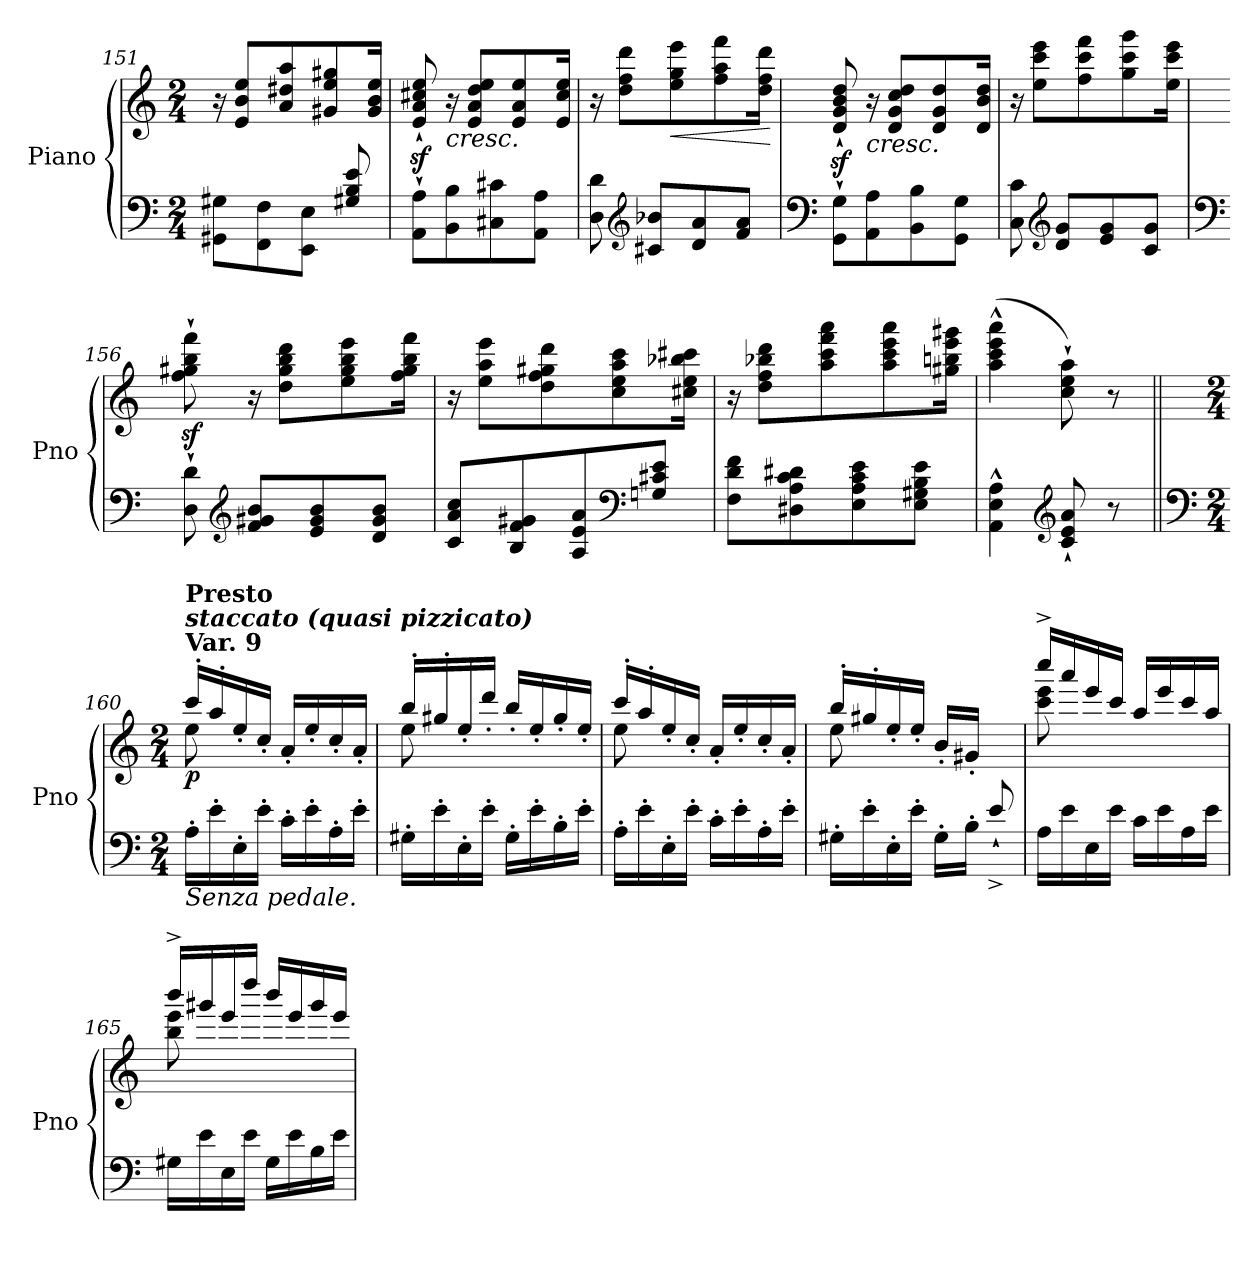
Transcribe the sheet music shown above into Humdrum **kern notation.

**kern	**kern	**dynam
*part1	*part1	*part1
*staff2	*staff1	*staff1/2
*I"Piano	*	*
*I'Pno	*	*
*clefF4	*clefG2	*
*k[]	*k[]	*
*M2/4	*M2/4	*
=151	=151	=151
8GG#X\ 8G#X\L	16r	.
.	8e/ 8b/ 8ee/L	.
8FF\ 8F\	.	.
.	8a/ 8dd#X/ 8aa/	.
8EE\ 8E\J	.	.
.	8g#X/ 8ee/ 8gg#X/	.
8G#X/ 8B/ 8e/	.	.
.	16g#/ 16b/ 16ee/Jk	.
=152	=152	=152
8AA\` 8A\`L	8e/z<` 8a/z<` 8cc#X/z<` 8ee/z<`	.
!	!LO:TX:b:i:t=cresc.	!
8BB\ 8B\	16r	.
.	8e/ 8a/ 8dd/ 8ee/L	.
8C#X\ 8c#X\	.	.
.	8e/ 8a/ 8ee/	.
8AA\ 8A\J	.	.
.	16e/ 16cc#/ 16ee/Jk	.
=153	=153	=153
8D\ 8d\	16r	.
.	8dd\ 8ff\ 8ddd\L	.
*clefG2	*	*
8c#X/ 8b-X/L	.	.
!	!	!LO:HP:b
.	8ee\ 8gg\ 8eee\	<
8d/ 8a/	.	.
.	8ff\ 8aa\ 8fff\	.
8f/ 8a/J	.	.
.	16dd\ 16ff\ 16ddd\Jk	.
.	.	[
=154	=154	=154
*clefF4	*	*
8GG\` 8G\`L	8d/z<` 8g/z<` 8b/z<` 8dd/z<`	.
!	!LO:TX:b:i:t=cresc.	!
8AA\ 8A\	16r	.
.	8d/ 8g/ 8cc/ 8dd/L	.
8BB\ 8B\	.	.
.	8d/ 8g/ 8dd/	.
8GG\ 8G\J	.	.
.	16d/ 16b/ 16dd/Jk	.
!!LO:LB:g=z
=155	=155	=155
8C\ 8c\	16r	.
.	8ee\ 8ccc\ 8eee\L	.
*clefG2	*	*
8d/ 8g/L	.	.
.	8ff\ 8ccc\ 8fff\	.
8e/ 8g/	.	.
.	8gg\ 8ccc\ 8ggg\	.
8c/ 8g/J	.	.
.	16ee\ 16ccc\ 16eee\Jk	.
=156	=156	=156
*clefF4	*	*
8D\` 8d\`	8ff\z<` 8gg#X\z<` 8bb\z<` 8fff\z<`	.
*clefG2	*	*
8f/ 8g#X/ 8b/L	16r	.
.	8dd\ 8gg#\ 8bb\ 8ddd\L	.
8e/ 8g#/ 8b/	.	.
.	8ee\ 8gg#\ 8bb\ 8eee\	.
8d/ 8g#/ 8b/J	.	.
.	16ff\ 16gg#\ 16bb\ 16fff\Jk	.
=157	=157	=157
!	!	!LO:DY:b
!	!	!LO:DY:n=1:b
!	!	!LO:DY:n=2:b
8c/ 8a/ 8cc/L	16r	other-dynamics other-dynamics other-dynamics
.	8ee\ 8aa\ 8eee\L	.
8B/ 8f/ 8g#X/	.	.
.	8dd\ 8ff\ 8gg#X\ 8ddd\	.
8A/ 8e/ 8a/	.	.
.	8cc\ 8ee\ 8aa\ 8ccc\	.
*clefF4	*	*
8Gn/ 8c#X/ 8e/J	.	.
.	16cc#X\ 16ee\ 16bb-X\ 16ccc#X\Jk	.
=158	=158	=158
8F\ 8d\ 8f\L	16r	.
.	8dd\ 8ff\ 8bb-X\ 8ddd\L	.
8D#X\ 8A\ 8c\ 8d#X\	.	.
.	8aa\ 8ccc\ 8fff\ 8aaa\	.
8E\ 8A\ 8c\ 8e\	.	.
.	8aa\ 8ccc\ 8eee\ 8aaa\	.
8E\ 8G#X\ 8B\ 8e\J	.	.
.	16gg#X\ 16bbn\ 16eee\ 16ggg#X\Jk	.
=159	=159	=159
4AA\^^ 4E\^^ 4A\^^	(>4aa\^^ 4ccc\^^ 4eee\^^ 4aaa\^^	.
*clefG2	*	*
8c/` 8e/` 8a/`	8cc\` 8ee\` 8aa\`)	.
8r	8r	.
!!LO:LB:g=z
=160||	=160||	=160||
*clefF4	*	*
*M2/4	*M2/4	*
*	*MM175	*
*	*^	*
!	!LO:TX:a:B:t=Var. 9	!	!
!	!LO:TX:a:Bi:t=staccato (quasi pizzicato)	!	!
!	!LO:TX:a:B:t=Presto	!	!
!LO:TX:b:i:t=Senza pedale.	!	!	!
!	!	!	!LO:DY:b
16A'\LL	16ccc:'/LL	8ee\	p
16e'\	16aa'/	.	.
16E'\	16ee'/	8ryy	.
16e'\JJ	16cc'/JJ	.	.
16c'\LL	16a'/LL	4ryy	.
16e'\	16ee'/	.	.
16A'\	16cc'/	.	.
16e'\JJ	16a'/JJ	.	.
=161	=161	=161	=161
16G#X'\LL	16bb:'/LL	8ee\	.
16e'\	16gg#X'/	.	.
16E'\	16ee'/	8ryy	.
16e'\JJ	16ddd'/JJ	.	.
16G#'\LL	16bb'/LL	4ryy	.
16e'\	16ee'/	.	.
16B'\	16gg#'/	.	.
16e'\JJ	16ee'/JJ	.	.
=162	=162	=162	=162
16A'\LL	16ccc:'/LL	8ee\	.
16e'\	16aa'/	.	.
16E'\	16ee'/	8ryy	.
16e'\JJ	16cc'/JJ	.	.
16c'\LL	16a'/LL	4ryy	.
16e'\	16ee'/	.	.
16A'\	16cc'/	.	.
16e'\JJ	16a'/JJ	.	.
=163	=163	=163	=163
16G#X'\LL	16bb:'/LL	8ee\	.
16e'\	16gg#X'/	.	.
16E'\	16ee'/	8ryy	.
16e'\JJ	16ee'/JJ	.	.
16G#'\LL	16b'/LL	4ryy	.
16B'\JJ	16g#X'/JJ	.	.
8e`^/	8ryy	.	.
!!LO:LB:g=z	!!
=164	=164	=164	=164
16A\LL	16cccc:^/LL	8ccc\ 8eee\	.
16e\	16aaa/	.	.
16E\	16eee/	8ryy	.
16e\JJ	16ccc/JJ	.	.
16c\LL	16aa/LL	4ryy	.
16e\	16eee/	.	.
16A\	16ccc/	.	.
16e\JJ	16aa/JJ	.	.
=165	=165	=165	=165
16G#X\LL	16bbb:^/LL	8bb\ 8eee\	.
16e\	16ggg#X/	.	.
16E\	16eee/	8ryy	.
16e\JJ	16dddd/JJ	.	.
16G#\LL	16bbb/LL	4ryy	.
16e\	16eee/	.	.
16B\	16ggg#/	.	.
16e\JJ	16eee/JJ	.	.
*	*v	*v	*
=	=	=
*-	*-	*-
